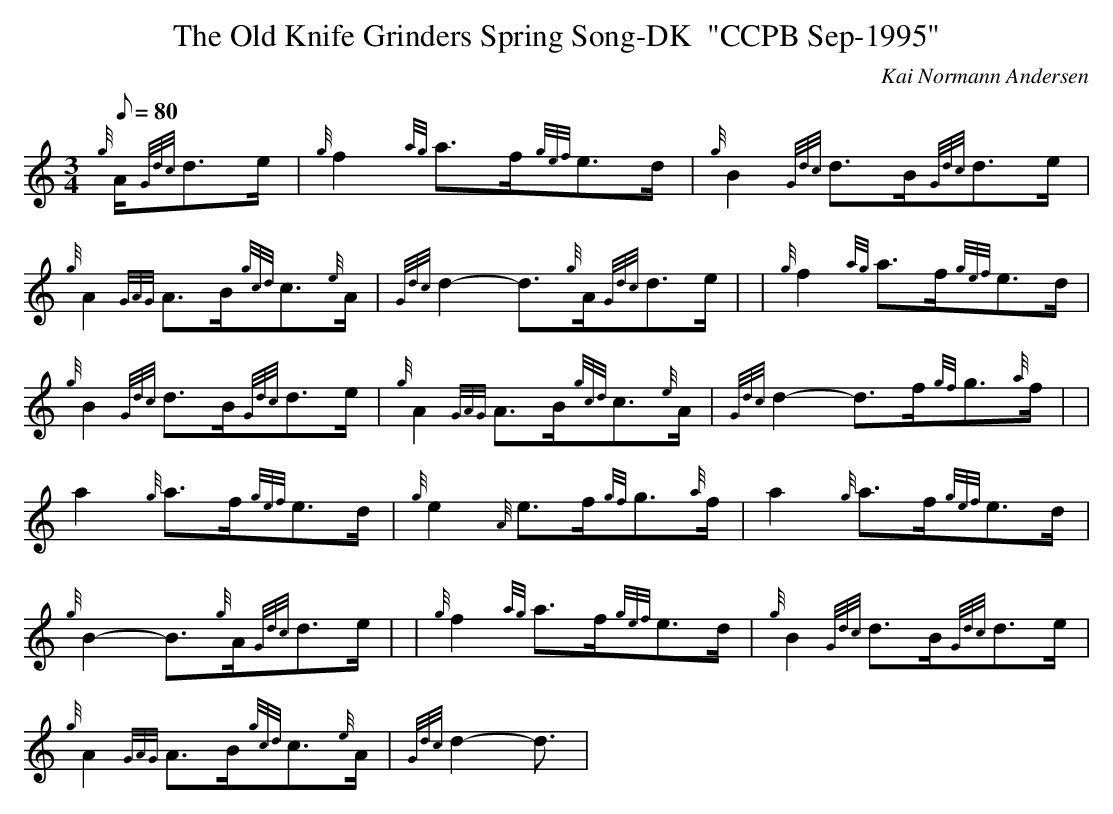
X:1
T:The Old Knife Grinders Spring Song-DK  "CCPB Sep-1995"
M:3/4
L:1/8
Q:80
C:Kai Normann Andersen
K:HP
{g}A/2{Gdc}d3/2e/2 | \
{g}f2{ag}a3/2f/2{gef}e3/2d/2 | \
{g}B2{Gdc}d3/2B/2{Gdc}d3/2e/2 |
{g}A2{GAG}A3/2B/2{gcd}c3/2{e}A/2 | \
{Gdc}d2-d3/2{g}A/2{Gdc}d3/2e/2 | | \
{g}f2{ag}a3/2f/2{gef}e3/2d/2 |
{g}B2{Gdc}d3/2B/2{Gdc}d3/2e/2 | \
{g}A2{GAG}A3/2B/2{gcd}c3/2{e}A/2 | \
{Gdc}d2-d3/2f/2{gf}g3/2{a}f/2| |
a2{g}a3/2f/2{gef}e3/2d/2 | \
{g}e2{A}e3/2f/2{gf}g3/2{a}f/2 | \
a2{g}a3/2f/2{gef}e3/2d/2 |
{g}B2-B3/2{g}A/2{Gdc}d3/2e/2 | | \
{g}f2{ag}a3/2f/2{gef}e3/2d/2 | \
{g}B2{Gdc}d3/2B/2{Gdc}d3/2e/2 |
{g}A2{GAG}A3/2B/2{gcd}c3/2{e}A/2 | \
{Gdc}d2-d3/2 |
